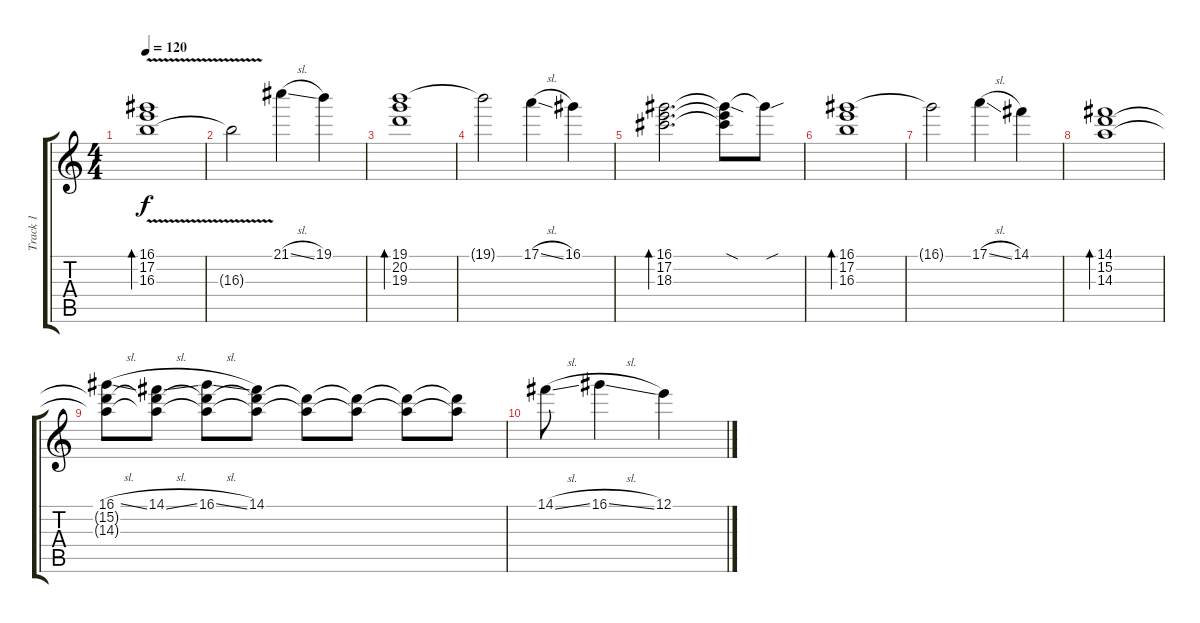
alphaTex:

\track ("Track 1" "Track 1") {instrument acousticguitarnylon}
\staff {score tabs}
\tuning (E4 B3 G3 D3 A2 E2) {hide}
\ts (4 4)
\tempo 120
\clef g2
\ks c
(16.1 17.2 16.3{v}).1{bd 480 dy f} |
16.3{t}.2 21.1{sl}.4 19.1.4 |
(19.1 20.2 19.3).1{bd 480} |
19.1{t}.2 17.1{sl}.4 16.1.4 |
(16.1 17.2 18.3).2{d bd 480} (16.1{sod t} 17.2{t} 18.3{t}).8 16.1{sou t}.8 |
(16.1 17.2 16.3).1{bd 480} |
16.1{t}.2 17.1{sl}.4 14.1.4 |
(14.1 15.2 14.3).1{bd 480} |
(16.1{sl} 15.2{t} 14.3{t}).8 (14.1{sl} 15.2{t} 14.3{t}).8 (16.1{sl} 15.2{t} 14.3{t}).8 (14.1 15.2{t} 14.3{t}).8 (15.2{t} 14.3{t}).8 (15.2{t} 14.3{t}).8 (15.2{t} 14.3{t}).8 (15.2{t} 14.3{t}).8 |
14.1{sl}.8 16.1{sl}.4 12.1.4
